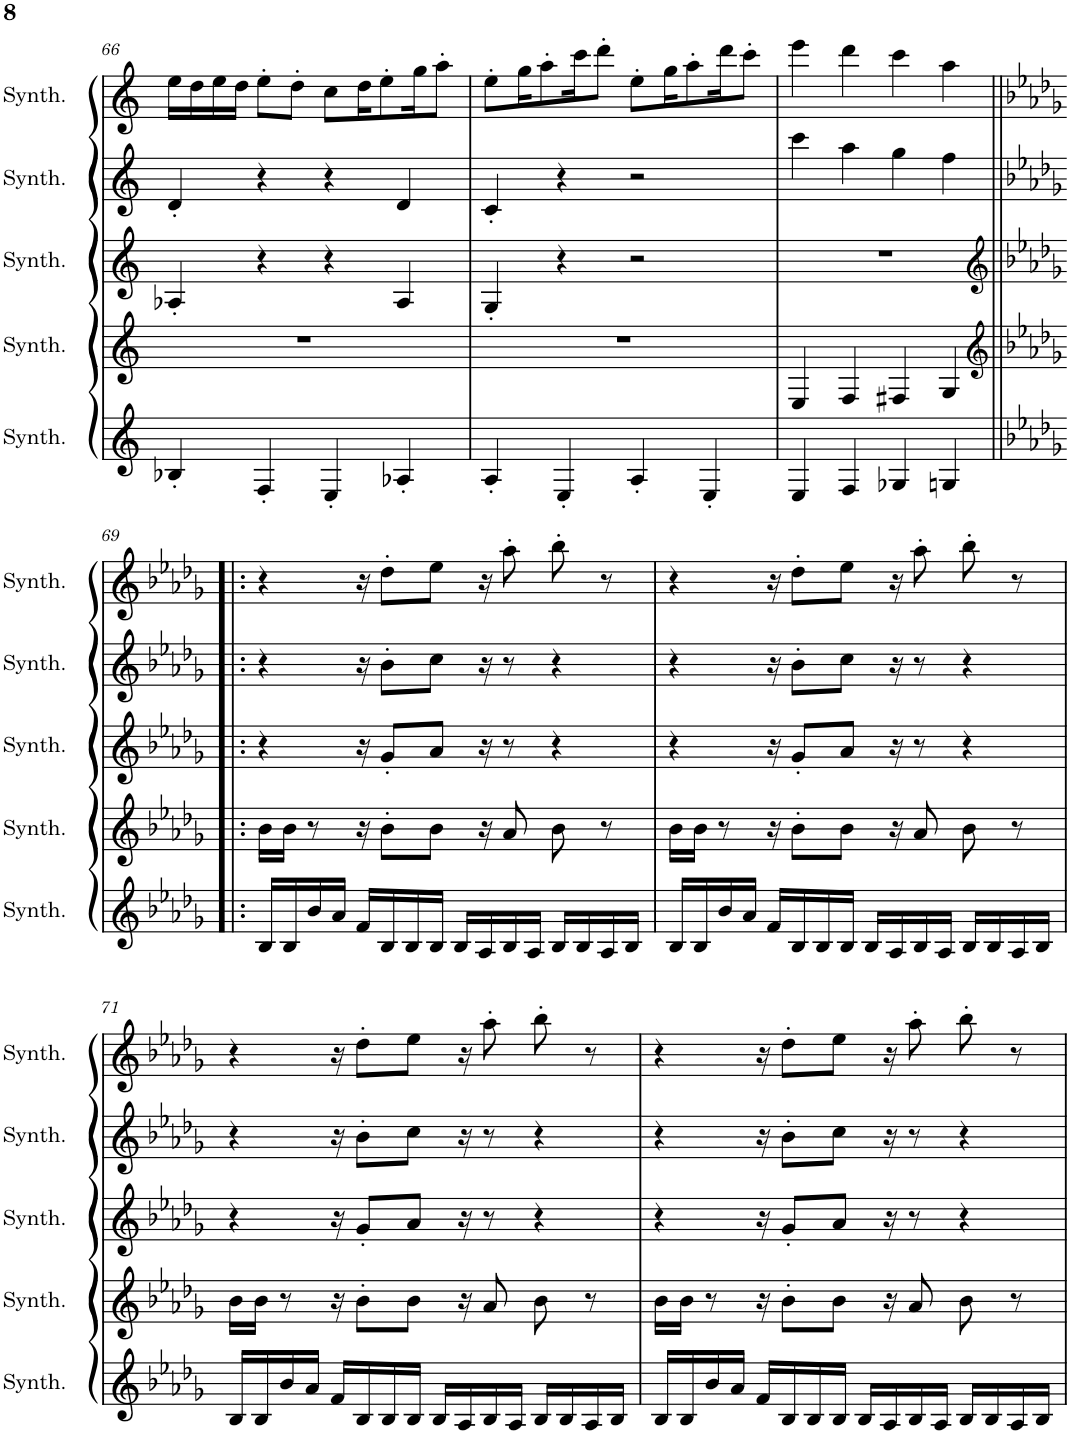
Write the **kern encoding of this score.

**kern	**kern	**kern	**kern	**kern
*part5	*part4	*part3	*part2	*part1
*staff5	*staff4	*staff3	*staff2	*staff1
*I"Square Synthesizer	*I"Square Synthesizer	*I"Square Synthesizer	*I"Square Synthesizer	*I"Square Synthesizer
*I'Synth.	*I'Synth.	*I'Synth.	*I'Synth.	*I'Synth.
!!LO:PB:g=z
*clefG2	*clefG2	*clefG2	*clefG2	*clefG2
*k[]	*k[]	*k[]	*k[]	*k[]
*M4/4	*M4/4	*M4/4	*M4/4	*M4/4
=66	=66	=66	=66	=66
4B-X'/	1r	4A-X'/	4d'/	16ee\LL
.	.	.	.	16dd\
.	.	.	.	16ee\
.	.	.	.	16dd\JJ
4F'/	.	4r	4r	8ee'\L
.	.	.	.	8dd'\J
4E'/	.	4r	4r	8cc\L
.	.	.	.	16dd\K
.	.	.	.	8ee'\
4A-X'/	.	4A-/	4d/	.
.	.	.	.	16gg\K
.	.	.	.	8aa'\J
=67	=67	=67	=67	=67
4A'/	1r	4G'/	4c'/	8ee'\L
.	.	.	.	16gg\K
.	.	.	.	8aa'\
4E'/	.	4r	4r	.
.	.	.	.	16ccc\K
.	.	.	.	8ddd'\J
4A'/	.	2r	2r	8ee'\L
.	.	.	.	16gg\K
.	.	.	.	8aa'\
4E'/	.	.	.	.
.	.	.	.	16ddd\K
.	.	.	.	8ccc'\J
=68	=68	=68	=68	=68
4E/	4E/	1r	4ccc\	4eee\
4F/	4F/	.	4aa\	4ddd\
4G-X/	4F#X/	.	4gg\	4ccc\
4Gn/	4G/	.	4ff\	4aa\
!!LO:LB:g=z
=69!|:	=69!|:	=69!|:	=69!|:	=69!|:
*	*clefG2	*clefG2	*	*
*k[b-e-a-d-g-]	*k[b-e-a-d-g-]	*k[b-e-a-d-g-]	*k[b-e-a-d-g-]	*k[b-e-a-d-g-]
16B-/LL	16b-\LL	4r	4r	4r
16B-/	16b-\JJ	.	.	.
16b-/	8r	.	.	.
16a-/JJ	.	.	.	.
16f/LL	16r	16r	16r	16r
16B-/	8b-'\L	8g-'/L	8b-'\L	8dd-'\L
16B-/	.	.	.	.
16B-/JJ	8b-\J	8a-/J	8cc\J	8ee-\J
16B-/LL	.	.	.	.
16A-/	16r	16r	16r	16r
16B-/	8a-/	8r	8r	8aa-'\
16A-/JJ	.	.	.	.
16B-/LL	8b-\	4r	4r	8bb-'\
16B-/	.	.	.	.
16A-/	8r	.	.	8r
16B-/JJ	.	.	.	.
=70	=70	=70	=70	=70
16B-/LL	16b-\LL	4r	4r	4r
16B-/	16b-\JJ	.	.	.
16b-/	8r	.	.	.
16a-/JJ	.	.	.	.
16f/LL	16r	16r	16r	16r
16B-/	8b-'\L	8g-'/L	8b-'\L	8dd-'\L
16B-/	.	.	.	.
16B-/JJ	8b-\J	8a-/J	8cc\J	8ee-\J
16B-/LL	.	.	.	.
16A-/	16r	16r	16r	16r
16B-/	8a-/	8r	8r	8aa-'\
16A-/JJ	.	.	.	.
16B-/LL	8b-\	4r	4r	8bb-'\
16B-/	.	.	.	.
16A-/	8r	.	.	8r
16B-/JJ	.	.	.	.
!!LO:LB:g=z
=71	=71	=71	=71	=71
16B-/LL	16b-\LL	4r	4r	4r
16B-/	16b-\JJ	.	.	.
16b-/	8r	.	.	.
16a-/JJ	.	.	.	.
16f/LL	16r	16r	16r	16r
16B-/	8b-'\L	8g-'/L	8b-'\L	8dd-'\L
16B-/	.	.	.	.
16B-/JJ	8b-\J	8a-/J	8cc\J	8ee-\J
16B-/LL	.	.	.	.
16A-/	16r	16r	16r	16r
16B-/	8a-/	8r	8r	8aa-'\
16A-/JJ	.	.	.	.
16B-/LL	8b-\	4r	4r	8bb-'\
16B-/	.	.	.	.
16A-/	8r	.	.	8r
16B-/JJ	.	.	.	.
=72	=72	=72	=72	=72
16B-/LL	16b-\LL	4r	4r	4r
16B-/	16b-\JJ	.	.	.
16b-/	8r	.	.	.
16a-/JJ	.	.	.	.
16f/LL	16r	16r	16r	16r
16B-/	8b-'\L	8g-'/L	8b-'\L	8dd-'\L
16B-/	.	.	.	.
16B-/JJ	8b-\J	8a-/J	8cc\J	8ee-\J
16B-/LL	.	.	.	.
16A-/	16r	16r	16r	16r
16B-/	8a-/	8r	8r	8aa-'\
16A-/JJ	.	.	.	.
16B-/LL	8b-\	4r	4r	8bb-'\
16B-/	.	.	.	.
16A-/	8r	.	.	8r
16B-/JJ	.	.	.	.
=	=	=	=	=
*-	*-	*-	*-	*-
